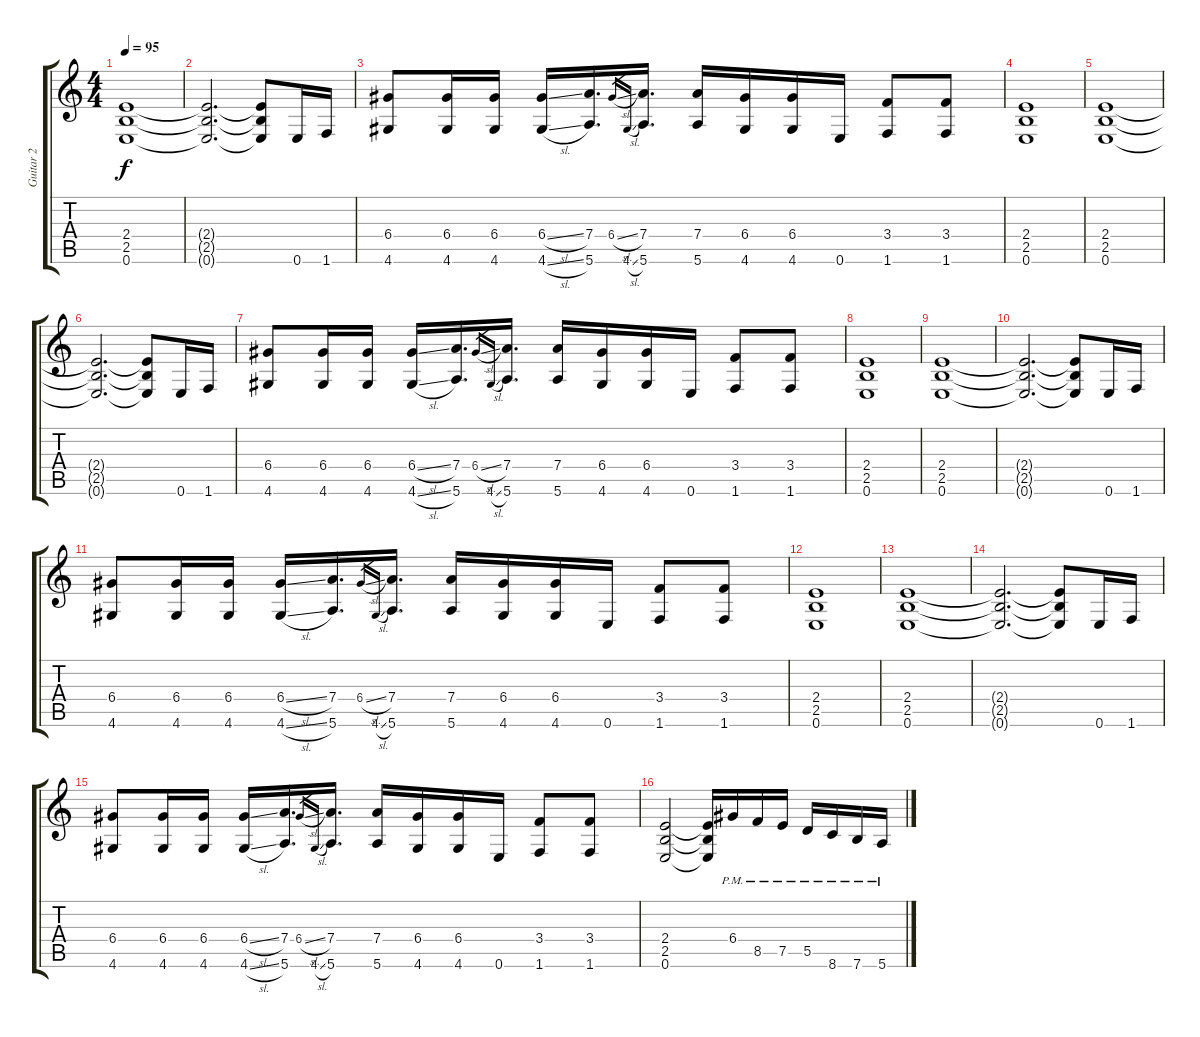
\track ("Guitar 2" "Guitar 2") {instrument distortionguitar}
\staff {score tabs}
\tuning (E4 B3 G3 D3 A2 E2) {hide}
\ts (4 4)
\tempo 95
\clef g2
\ks c
(2.4 2.5 0.6).1{dy f volume 12} |
(2.4{t} 2.5{t} 0.6{t}).2{d} (2.4{t} 2.5{t} 0.6{t}).8 0.6.16 1.6.16 |
(6.4 4.6).8 (6.4 4.6).16 (6.4 4.6).16 (6.4{sl} 4.6{sl}).16 (7.4 5.6).16{d} 6.4{sl}.16{gr} 4.6{sl}.16{gr} (7.4 5.6).16{d} (7.4 5.6).16 (6.4 4.6).16 (6.4 4.6).16 0.6.16 (3.4 1.6).8 (3.4 1.6).8 |
(2.4 2.5 0.6).1 |
(2.4 2.5 0.6).1 |
(2.4{t} 2.5{t} 0.6{t}).2{d} (2.4{t} 2.5{t} 0.6{t}).8 0.6.16 1.6.16 |
(6.4 4.6).8 (6.4 4.6).16 (6.4 4.6).16 (6.4{sl} 4.6{sl}).16 (7.4 5.6).16{d} 6.4{sl}.16{gr} 4.6{sl}.16{gr} (7.4 5.6).16{d} (7.4 5.6).16 (6.4 4.6).16 (6.4 4.6).16 0.6.16 (3.4 1.6).8 (3.4 1.6).8 |
(2.4 2.5 0.6).1 |
(2.4 2.5 0.6).1 |
(2.4{t} 2.5{t} 0.6{t}).2{d} (2.4{t} 2.5{t} 0.6{t}).8 0.6.16 1.6.16 |
(6.4 4.6).8 (6.4 4.6).16 (6.4 4.6).16 (6.4{sl} 4.6{sl}).16 (7.4 5.6).16{d} 6.4{sl}.16{gr} 4.6{sl}.16{gr} (7.4 5.6).16{d} (7.4 5.6).16 (6.4 4.6).16 (6.4 4.6).16 0.6.16 (3.4 1.6).8 (3.4 1.6).8 |
(2.4 2.5 0.6).1 |
(2.4 2.5 0.6).1 |
(2.4{t} 2.5{t} 0.6{t}).2{d} (2.4{t} 2.5{t} 0.6{t}).8 0.6.16 1.6.16 |
(6.4 4.6).8 (6.4 4.6).16 (6.4 4.6).16 (6.4{sl} 4.6{sl}).16 (7.4 5.6).16{d} 6.4{sl}.16{gr} 4.6{sl}.16{gr} (7.4 5.6).16{d} (7.4 5.6).16 (6.4 4.6).16 (6.4 4.6).16 0.6.16 (3.4 1.6).8 (3.4 1.6).8 |
(2.4 2.5 0.6).2 (2.4{t} 2.5{t} 0.6{t}).16 6.4{pm}.16{volume 15} 8.5{pm}.16 7.5{pm}.16 5.5{pm}.16 8.6{pm}.16 7.6{pm}.16 5.6{pm}.16
